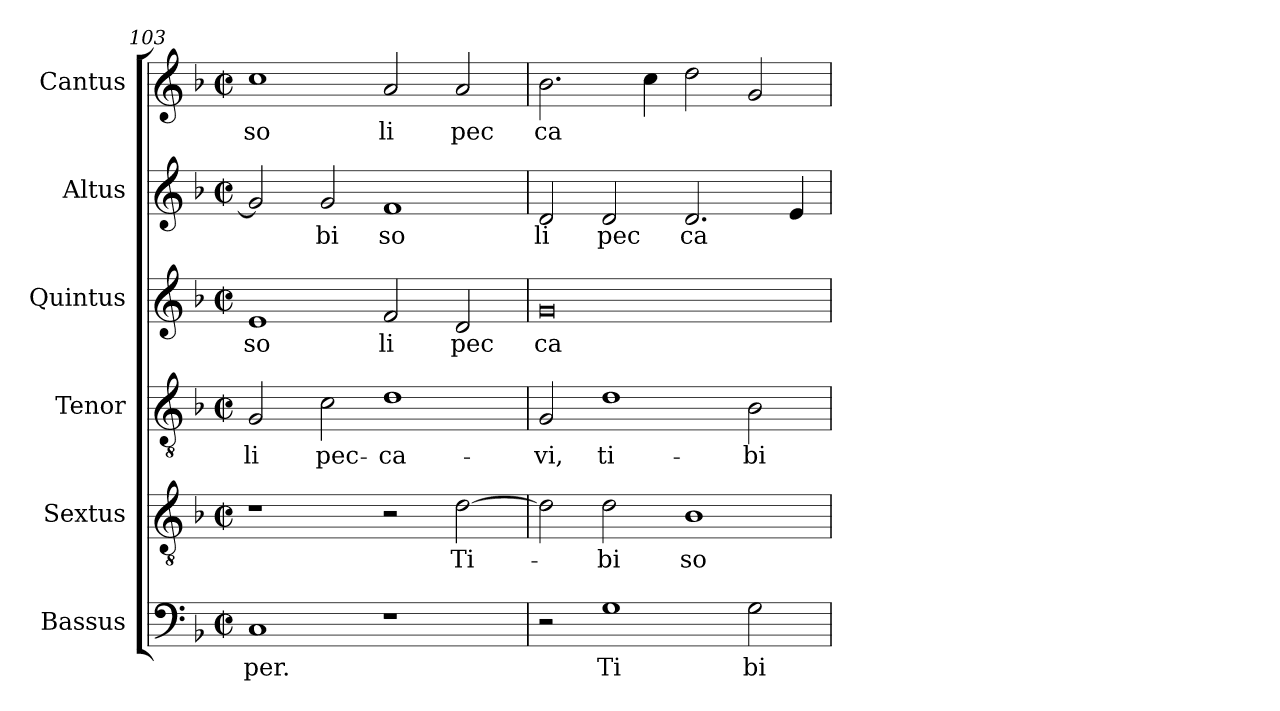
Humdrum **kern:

**kern	**text	**kern	**text	**kern	**text	**kern	**text	**kern	**text	**kern	**text
*part6	*part6	*part5	*part5	*part4	*part4	*part3	*part3	*part2	*part2	*part1	*part1
*staff6	*staff6	*staff5	*staff5	*staff4	*staff4	*staff3	*staff3	*staff2	*staff2	*staff1	*staff1
*I"Bassus	*	*I"Sextus	*	*I"Tenor	*	*I"Quintus	*	*I"Altus	*	*I"Cantus	*
!!LO:PB:g=z
*clefF4	*	*clefGv2	*	*clefGv2	*	*clefG2	*	*clefG2	*	*clefG2	*
*k[b-]	*	*k[b-]	*	*k[b-]	*	*k[b-]	*	*k[b-]	*	*k[b-]	*
*F:	*	*F:	*	*F:	*	*F:	*	*F:	*	*F:	*
*M2/2	*	*M2/2	*	*M2/2	*	*M2/2	*	*M2/2	*	*M2/2	*
*met(c|)	*	*met(c|)	*	*met(c|)	*	*met(c|)	*	*met(c|)	*	*met(c|)	*
=103	=103	=103	=103	=103	=103	=103	=103	=103	=103	=103	=103
!	!LO:LY:b:cj	!	!	!	!LO:LY:b:cj	!	!LO:LY:b:cj	!	!	!	!LO:LY:b:cj
*	*	*	*	*	*	*^	*	*	*	*	*
1C	per.	1r	.	2G/	li	1e	32ryy	so	2g/]	.	1cc	so
.	.	.	.	.	.	.	1ryy	.	.	.	.	.
!	!	!	!	!	!LO:LY:b:cj	!	!	!	!	!LO:LY:b:cj	!	!
.	.	.	.	2c\	pec-	.	.	.	2g/	-bi	.	.
!	!	!	!	!	!LO:LY:b:cj	!	!	!LO:LY:b:cj	!	!LO:LY:b:cj	!	!LO:LY:b:cj
1r	.	2r	.	1d	-ca-	2f/	.	li	1f	so	2a/	li
.	.	.	.	.	.	.	2ryy	.	.	.	.	.
!	!	!	!LO:LY:b:cj	!	!	!	!	!LO:LY:b:cj	!	!	!	!LO:LY:b:cj
.	.	[>2d\	Ti-	.	.	2d/	.	pec	.	.	2a/	pec
.	.	.	.	.	.	.	4...ryy	.	.	.	.	.
=104	=104	=104	=104	=104	=104	=104	=104	=104	=104	=104	=104	=104
!	!	!	!	!	!LO:LY:b:cj	!	!	!LO:LY:b:cj	!	!LO:LY:b:cj	!	!LO:LY:b:cj
*	*	*	*	*	*	*v	*v	*	*	*	*	*
2r	.	2d\]	.	2G/	-vi,	0g	ca	2d/	li	2.b-\	ca
!	!LO:LY:b:cj	!	!LO:LY:b:cj	!	!LO:LY:b:cj	!	!	!	!LO:LY:b:cj	!	!
1G	Ti	2d\	-bi	1d	ti-	.	.	2d/	pec	.	.
.	.	.	.	.	.	.	.	.	.	4cc\	.
!	!	!	!LO:LY:b:cj	!	!	!	!	!	!LO:LY:b:cj	!	!
.	.	1B-	so-	.	.	.	.	2.d/	ca	2dd\	.
!	!LO:LY:b:cj	!	!	!	!LO:LY:b:cj	!	!	!	!	!	!
2G\	bi	.	.	2B-\	-bi	.	.	.	.	2g/	.
.	.	.	.	.	.	.	.	4e/	.	.	.
=	=	=	=	=	=	=	=	=	=	=	=
*-	*-	*-	*-	*-	*-	*-	*-	*-	*-	*-	*-
